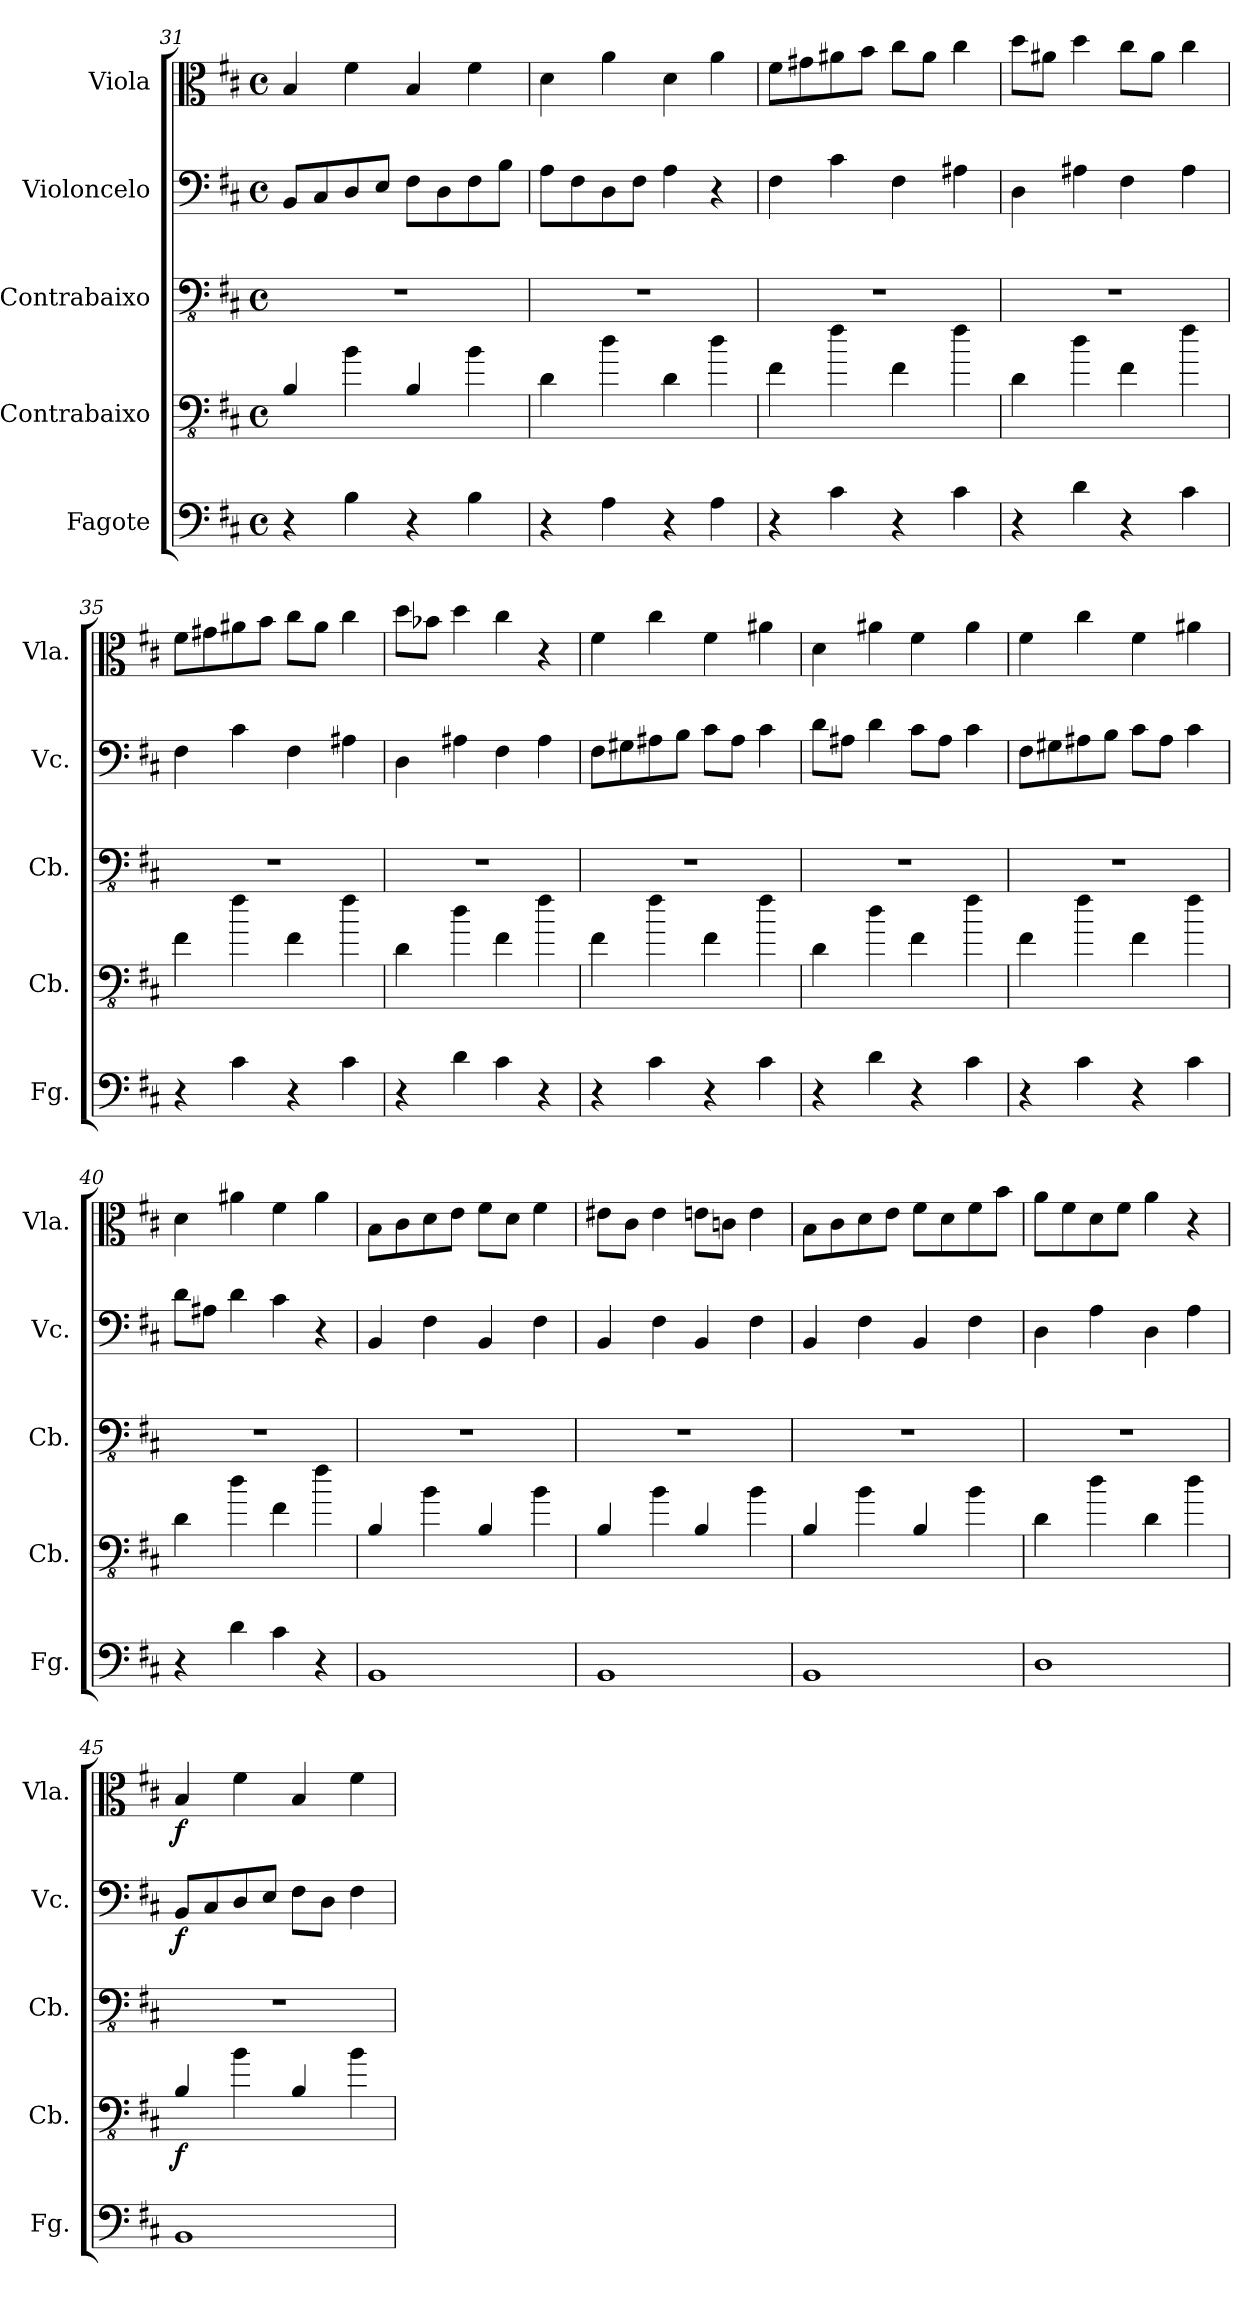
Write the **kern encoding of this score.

**kern	**kern	**dynam	**kern	**kern	**dynam	**kern	**dynam
*part5	*part4	*part4	*part3	*part2	*part2	*part1	*part1
*staff5	*staff4	*staff4	*staff3	*staff2	*staff2	*staff1	*staff1
*I"Fagote	*I"Contrabaixo	*	*I"Contrabaixo	*I"Violoncelo	*	*I"Viola	*
*I'Fg.	*I'Cb.	*	*I'Cb.	*I'Vc.	*	*I'Vla.	*
*clefF4	*clefFv4	*	*clefFv4	*clefF4	*	*clefC3	*
*	*ITrd7c12	*	*ITrd7c12	*	*	*	*
*k[f#c#]	*k[f#c#]	*	*k[f#c#]	*k[f#c#]	*	*k[f#c#]	*
*M4/4	*M4/4	*	*M4/4	*M4/4	*	*M4/4	*
*met(c)	*met(c)	*	*met(c)	*met(c)	*	*met(c)	*
=31	=31	=31	=31	=31	=31	=31	=31
4r	4BBB/	.	1r	8BB/L	.	4B/	.
.	.	.	.	8C#/	.	.	.
4B\	4BB\	.	.	8D/	.	4f#\	.
.	.	.	.	8E/J	.	.	.
4r	4BBB/	.	.	8F#\L	.	4B/	.
.	.	.	.	8D\	.	.	.
4B\	4BB\	.	.	8F#\	.	4f#\	.
.	.	.	.	8B\J	.	.	.
=32	=32	=32	=32	=32	=32	=32	=32
4r	4DD\	.	1r	8A\L	.	4d\	.
.	.	.	.	8F#\	.	.	.
4A\	4D\	.	.	8D\	.	4a\	.
.	.	.	.	8F#\J	.	.	.
4r	4DD\	.	.	4A\	.	4d\	.
4A\	4D\	.	.	4r	.	4a\	.
=33	=33	=33	=33	=33	=33	=33	=33
4r	4FF#\	.	1r	4F#\	.	8f#\L	.
.	.	.	.	.	.	8g#X\	.
4c#\	4F#\	.	.	4c#\	.	8a#X\	.
.	.	.	.	.	.	8b\J	.
4r	4FF#\	.	.	4F#\	.	8cc#\L	.
.	.	.	.	.	.	8a#\J	.
4c#\	4F#\	.	.	4A#X\	.	4cc#\	.
=34	=34	=34	=34	=34	=34	=34	=34
4r	4DD\	.	1r	4D\	.	8dd\L	.
.	.	.	.	.	.	8a#X\J	.
4d\	4D\	.	.	4A#X\	.	4dd\	.
4r	4FF#\	.	.	4F#\	.	8cc#\L	.
.	.	.	.	.	.	8a#\J	.
4c#\	4F#\	.	.	4A#\	.	4cc#\	.
!!LO:LB:g=z
=35	=35	=35	=35	=35	=35	=35	=35
4r	4FF#\	.	1r	4F#\	.	8f#\L	.
.	.	.	.	.	.	8g#X\	.
4c#\	4F#\	.	.	4c#\	.	8a#X\	.
.	.	.	.	.	.	8b\J	.
4r	4FF#\	.	.	4F#\	.	8cc#\L	.
.	.	.	.	.	.	8a#\J	.
4c#\	4F#\	.	.	4A#X\	.	4cc#\	.
=36	=36	=36	=36	=36	=36	=36	=36
4r	4DD\	.	1r	4D\	.	8dd\L	.
.	.	.	.	.	.	8b-X\J	.
4d\	4D\	.	.	4A#X\	.	4dd\	.
4c#\	4FF#\	.	.	4F#\	.	4cc#\	.
4r	4F#\	.	.	4A#\	.	4r	.
=37	=37	=37	=37	=37	=37	=37	=37
4r	4FF#\	.	1r	8F#\L	.	4f#\	.
.	.	.	.	8G#X\	.	.	.
4c#\	4F#\	.	.	8A#X\	.	4cc#\	.
.	.	.	.	8B\J	.	.	.
4r	4FF#\	.	.	8c#\L	.	4f#\	.
.	.	.	.	8A#\J	.	.	.
4c#\	4F#\	.	.	4c#\	.	4a#X\	.
=38	=38	=38	=38	=38	=38	=38	=38
4r	4DD\	.	1r	8d\L	.	4d\	.
.	.	.	.	8A#X\J	.	.	.
4d\	4D\	.	.	4d\	.	4a#X\	.
4r	4FF#\	.	.	8c#\L	.	4f#\	.
.	.	.	.	8A#\J	.	.	.
4c#\	4F#\	.	.	4c#\	.	4a#\	.
!!LO:PB:g=z
=39	=39	=39	=39	=39	=39	=39	=39
4r	4FF#\	.	1r	8F#\L	.	4f#\	.
.	.	.	.	8G#X\	.	.	.
4c#\	4F#\	.	.	8A#X\	.	4cc#\	.
.	.	.	.	8B\J	.	.	.
4r	4FF#\	.	.	8c#\L	.	4f#\	.
.	.	.	.	8A#\J	.	.	.
4c#\	4F#\	.	.	4c#\	.	4a#X\	.
=40	=40	=40	=40	=40	=40	=40	=40
4r	4DD\	.	1r	8d\L	.	4d\	.
.	.	.	.	8A#X\J	.	.	.
4d\	4D\	.	.	4d\	.	4a#X\	.
4c#\	4FF#\	.	.	4c#\	.	4f#\	.
4r	4F#\	.	.	4r	.	4a#\	.
=41	=41	=41	=41	=41	=41	=41	=41
1BB	4BBB/	.	1r	4BB/	.	8B\L	.
.	.	.	.	.	.	8c#\	.
.	4BB\	.	.	4F#\	.	8d\	.
.	.	.	.	.	.	8e\J	.
.	4BBB/	.	.	4BB/	.	8f#\L	.
.	.	.	.	.	.	8d\J	.
.	4BB\	.	.	4F#\	.	4f#\	.
=42	=42	=42	=42	=42	=42	=42	=42
1BB	4BBB/	.	1r	4BB/	.	8e#X\L	.
.	.	.	.	.	.	8c#\J	.
.	4BB\	.	.	4F#\	.	4e#\	.
.	4BBB/	.	.	4BB/	.	8en\L	.
.	.	.	.	.	.	8cn\J	.
.	4BB\	.	.	4F#\	.	4e\	.
=43	=43	=43	=43	=43	=43	=43	=43
1BB	4BBB/	.	1r	4BB/	.	8B\L	.
.	.	.	.	.	.	8c#\	.
.	4BB\	.	.	4F#\	.	8d\	.
.	.	.	.	.	.	8e\J	.
.	4BBB/	.	.	4BB/	.	8f#\L	.
.	.	.	.	.	.	8d\	.
.	4BB\	.	.	4F#\	.	8f#\	.
.	.	.	.	.	.	8b\J	.
!!LO:LB:g=z
=44	=44	=44	=44	=44	=44	=44	=44
1D	4DD\	.	1r	4D\	.	8a\L	.
.	.	.	.	.	.	8f#\	.
.	4D\	.	.	4A\	.	8d\	.
.	.	.	.	.	.	8f#\J	.
.	4DD\	.	.	4D\	.	4a\	.
.	4D\	.	.	4A\	.	4r	.
=45	=45	=45	=45	=45	=45	=45	=45
!	!	!LO:DY:b	!	!	!LO:DY:b	!	!LO:DY:b
1BB	4BBB/	f	1r	8BB/L	f	4B/	f
.	.	.	.	8C#/	.	.	.
.	4BB\	.	.	8D/	.	4f#\	.
.	.	.	.	8E/J	.	.	.
.	4BBB/	.	.	8F#\L	.	4B/	.
.	.	.	.	8D\J	.	.	.
.	4BB\	.	.	4F#\	.	4f#\	.
=	=	=	=	=	=	=	=
*-	*-	*-	*-	*-	*-	*-	*-
